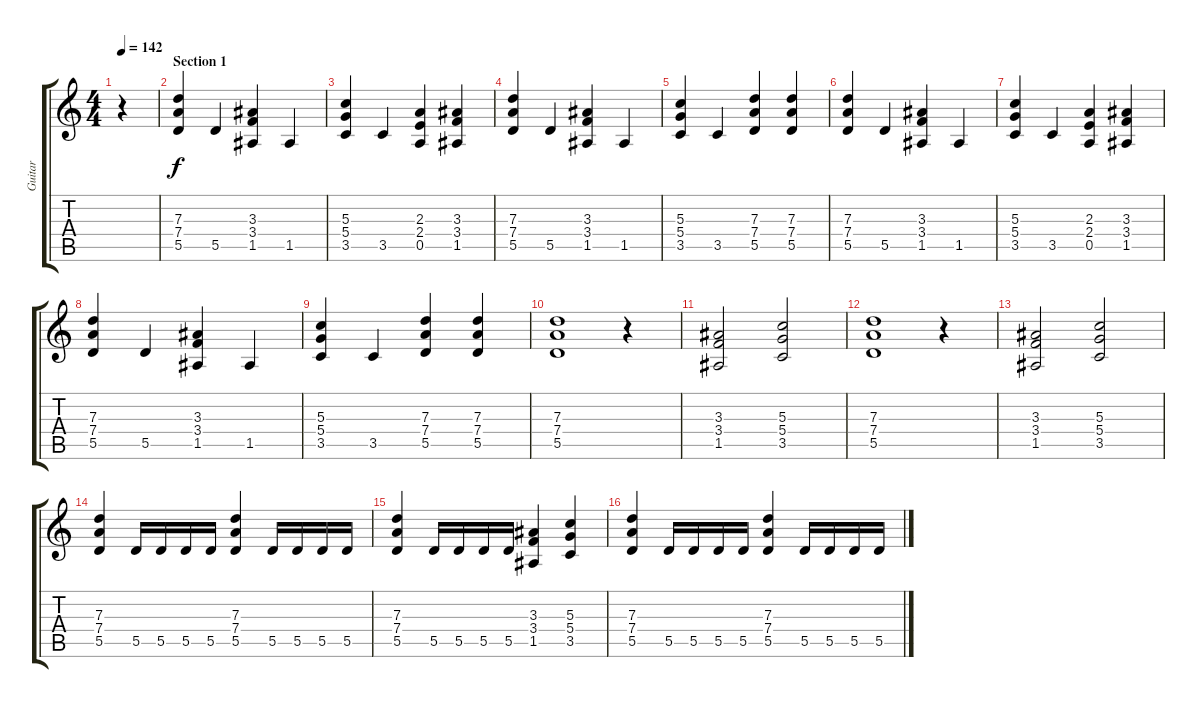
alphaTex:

\track ("Guitar" "Guitar") {instrument distortionguitar}
\staff {score tabs}
\tuning (E4 B3 G3 D3 A2 E2) {hide}
\ts (4 4)
\tempo 142
\clef g2
\ks c
r.4{dy f instrument distortionguitar} |
\section ("" "Section 1")
(7.3 7.4 5.5).4 5.5.4 (3.3 3.4 1.5).4 1.5.4 |
(5.3 5.4 3.5).4 3.5.4 (2.3 2.4 0.5).4 (3.3 3.4 1.5).4 |
(7.3 7.4 5.5).4 5.5.4 (3.3 3.4 1.5).4 1.5.4 |
(5.3 5.4 3.5).4 3.5.4 (7.3 7.4 5.5).4 (7.3 7.4 5.5).4 |
(7.3 7.4 5.5).4 5.5.4 (3.3 3.4 1.5).4 1.5.4 |
(5.3 5.4 3.5).4 3.5.4 (2.3 2.4 0.5).4 (3.3 3.4 1.5).4 |
(7.3 7.4 5.5).4 5.5.4 (3.3 3.4 1.5).4 1.5.4 |
(5.3 5.4 3.5).4 3.5.4 (7.3 7.4 5.5).4 (7.3 7.4 5.5).4 |
(7.3 7.4 5.5).1 r.4 |
(3.3 3.4 1.5).2 (5.3 5.4 3.5).2 |
(7.3 7.4 5.5).1 r.4 |
(3.3 3.4 1.5).2 (5.3 5.4 3.5).2 |
(7.3 7.4 5.5).4 5.5.16 5.5.16 5.5.16 5.5.16 (7.3 7.4 5.5).4 5.5.16 5.5.16 5.5.16 5.5.16 |
(7.3 7.4 5.5).4 5.5.16 5.5.16 5.5.16 5.5.16 (3.3 3.4 1.5).4 (5.3 5.4 3.5).4 |
(7.3 7.4 5.5).4 5.5.16 5.5.16 5.5.16 5.5.16 (7.3 7.4 5.5).4 5.5.16 5.5.16 5.5.16 5.5.16
